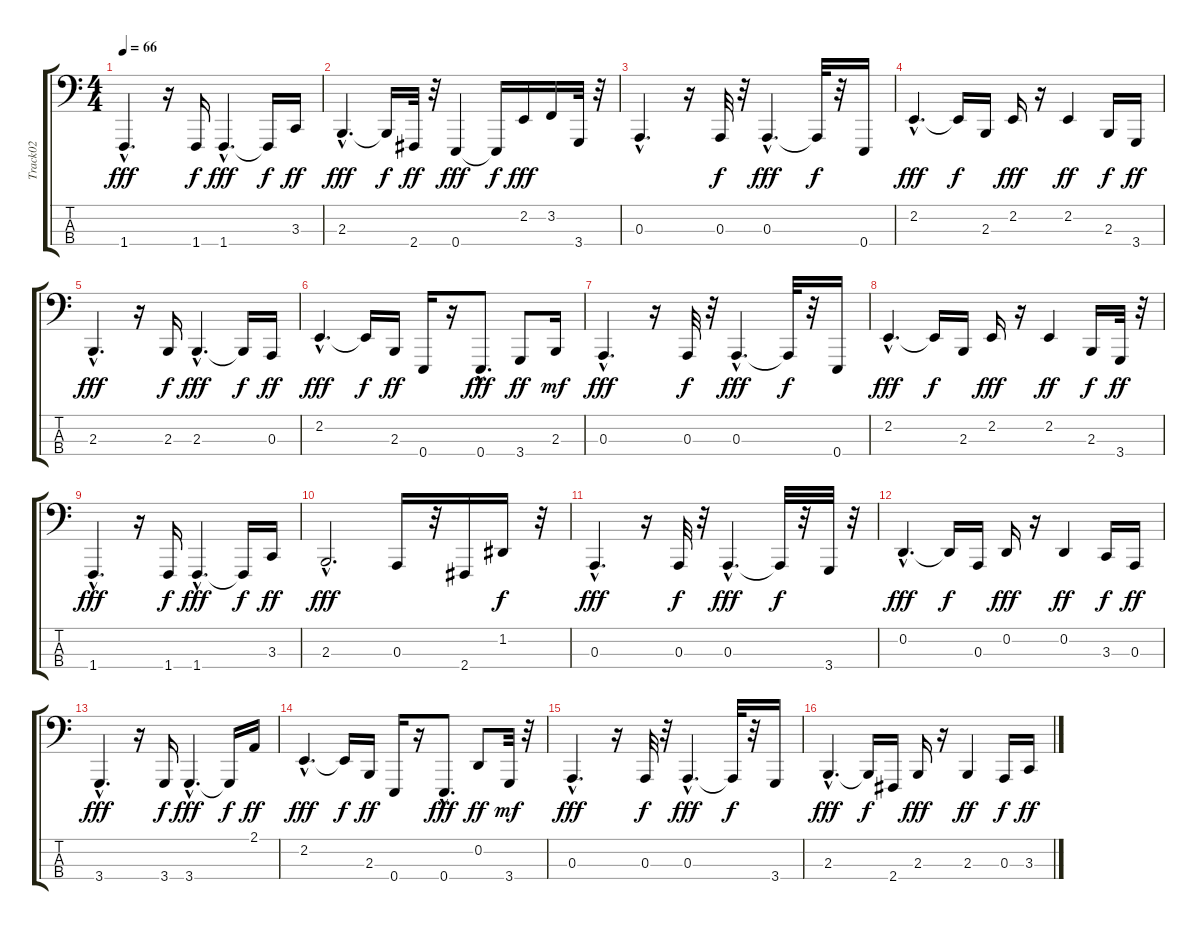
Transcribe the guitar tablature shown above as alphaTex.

\track ("Track02" "Track02") {instrument acousticgrandpiano}
\staff {score tabs}
\tuning (G2 D2 A1 E1) {hide}
\ts (4 4)
\tempo 66
\clef f4
\ks c
1.4{hac}.4{d dy fff} r.16 1.4.16{dy f} 1.4{hac}.4{d dy fff} 1.4{t}.16{dy f} 3.3.16{dy ff} |
2.3{hac}.4{d dy fff} 2.3{t}.16{dy f} 2.4.32{dy ff} r.32 0.4.4{dy fff} 0.4{t}.16{dy f} 2.2.16{dy fff} 3.2.16 3.4.32 r.32 |
0.3{hac}.4{d} r.16 0.3.32{dy f} r.32 0.3{hac}.4{d dy fff} 0.3{t}.32{dy f} r.32 0.4.16 |
2.2{hac}.4{d dy fff} 2.2{t}.16{dy f} 2.3.16 2.2.16{dy fff} r.16 2.2.4{dy ff} 2.3.16{dy f} 3.4.16{dy ff} |
2.3{hac}.4{d dy fff} r.16 2.3.16{dy f} 2.3{hac}.4{d dy fff} 2.3{t}.16{dy f} 0.3.16{dy ff} |
2.2{hac}.4{d dy fff} 2.2{t}.16{dy f} 2.3.16{dy ff} 0.4.16 r.16 0.4{hac}.8{d dy fff} 3.4.8{dy ff} 2.3.16{dy mf} |
0.3{hac}.4{d dy fff} r.16 0.3.32{dy f} r.32 0.3{hac}.4{d dy fff} 0.3{t}.32{dy f} r.32 0.4.16 |
2.2{hac}.4{d dy fff} 2.2{t}.16{dy f} 2.3.16 2.2.16{dy fff} r.16 2.2.4{dy ff} 2.3.16{dy f} 3.4.32{dy ff} r.32 |
1.4{hac}.4{d dy fff} r.16 1.4.16{dy f} 1.4{hac}.4{d dy fff} 1.4{t}.16{dy f} 3.3.16{dy ff} |
2.3{hac}.2{d dy fff} 0.3.16 r.32 2.4.16 1.2.16{dy f} r.32 |
0.3{hac}.4{d dy fff} r.16 0.3.32{dy f} r.32 0.3{hac}.4{d dy fff} 0.3{t}.32{dy f} r.32 3.4.32 r.32 |
0.2{hac}.4{d dy fff} 0.2{t}.16{dy f} 0.3.16 0.2.16{dy fff} r.16 0.2.4{dy ff} 3.3.16{dy f} 0.3.16{dy ff} |
3.4{hac}.4{d dy fff} r.16 3.4.16{dy f} 3.4{hac}.4{d dy fff} 3.4{t}.16{dy f} 2.1.16{dy ff} |
2.2{hac}.4{d dy fff} 2.2{t}.16{dy f} 2.3.16{dy ff} 0.4.16 r.16 0.4{hac}.8{d dy fff} 0.2.8{dy ff} 3.4.32{dy mf} r.32 |
0.3{hac}.4{d dy fff} r.16 0.3.32{dy f} r.32 0.3{hac}.4{d dy fff} 0.3{t}.32{dy f} r.32 3.4.16 |
2.3{hac}.4{d dy fff} 2.3{t}.16{dy f} 2.4.16 2.3.16{dy fff} r.16 2.3.4{dy ff} 0.3.16{dy f} 3.3.16{dy ff}
